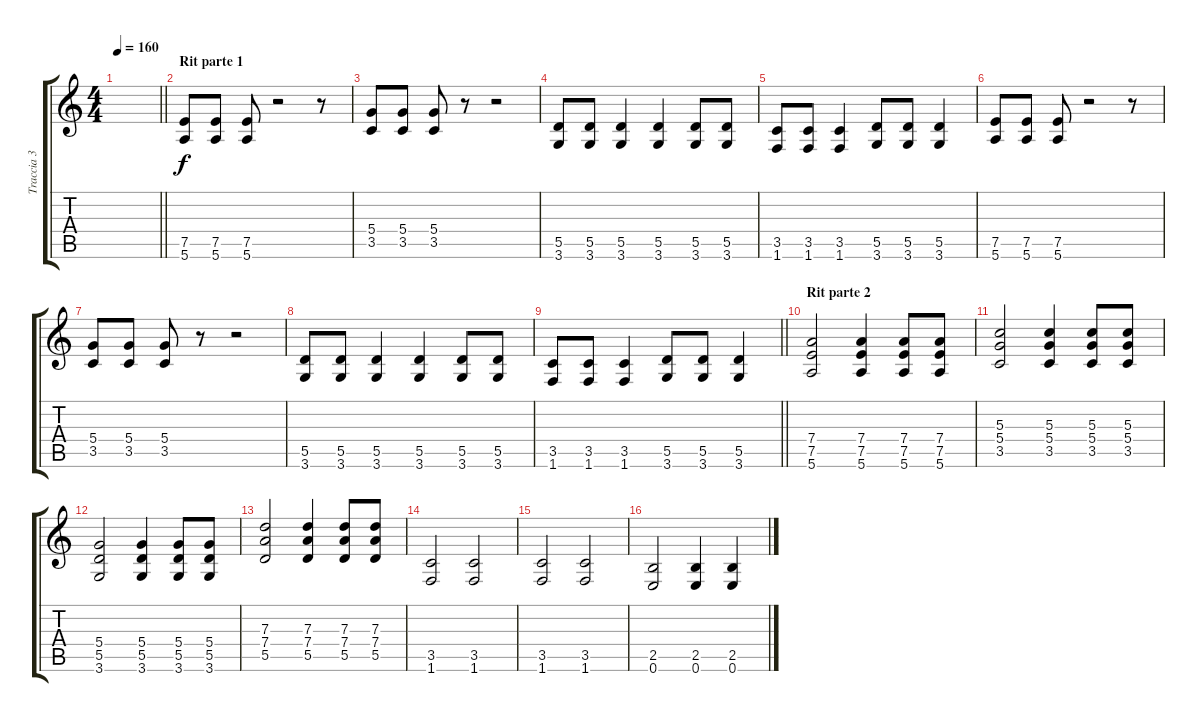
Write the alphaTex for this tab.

\track ("Traccia 3" "Traccia 3") {instrument distortionguitar}
\staff {score tabs}
\tuning (E4 B3 G3 D3 A2 E2) {hide}
\ts (4 4)
\tempo 160
\clef g2
\barLineRight lightlight
\ks c
|
\section ("" "Rit parte 1")
(7.5 5.6).8{instrument distortionguitar} (7.5 5.6).8 (7.5 5.6).8 r.2 r.8 |
(5.4 3.5).8 (5.4 3.5).8 (5.4 3.5).8 r.8 r.2 |
(5.5 3.6).8 (5.5 3.6).8 (5.5 3.6).4 (5.5 3.6).4 (5.5 3.6).8 (5.5 3.6).8 |
(3.5 1.6).8 (3.5 1.6).8 (3.5 1.6).4 (5.5 3.6).8 (5.5 3.6).8 (5.5 3.6).4 |
(7.5 5.6).8 (7.5 5.6).8 (7.5 5.6).8 r.2 r.8 |
(5.4 3.5).8 (5.4 3.5).8 (5.4 3.5).8 r.8 r.2 |
(5.5 3.6).8 (5.5 3.6).8 (5.5 3.6).4 (5.5 3.6).4 (5.5 3.6).8 (5.5 3.6).8 |
\barLineRight lightlight
(3.5 1.6).8 (3.5 1.6).8 (3.5 1.6).4 (5.5 3.6).8 (5.5 3.6).8 (5.5 3.6).4 |
\section ("" "Rit parte 2")
(7.4 7.5 5.6).2 (7.4 7.5 5.6).4 (7.4 7.5 5.6).8 (7.4 7.5 5.6).8 |
(5.3 5.4 3.5).2 (5.3 5.4 3.5).4 (5.3 5.4 3.5).8 (5.3 5.4 3.5).8 |
(5.4 5.5 3.6).2 (5.4 5.5 3.6).4 (5.4 5.5 3.6).8 (5.4 5.5 3.6).8 |
(7.3 7.4 5.5).2 (7.3 7.4 5.5).4 (7.3 7.4 5.5).8 (7.3 7.4 5.5).8 |
(3.5 1.6).2 (3.5 1.6).2 |
(3.5 1.6).2 (3.5 1.6).2 |
(2.5 0.6).2 (2.5 0.6).4 (2.5 0.6).4
